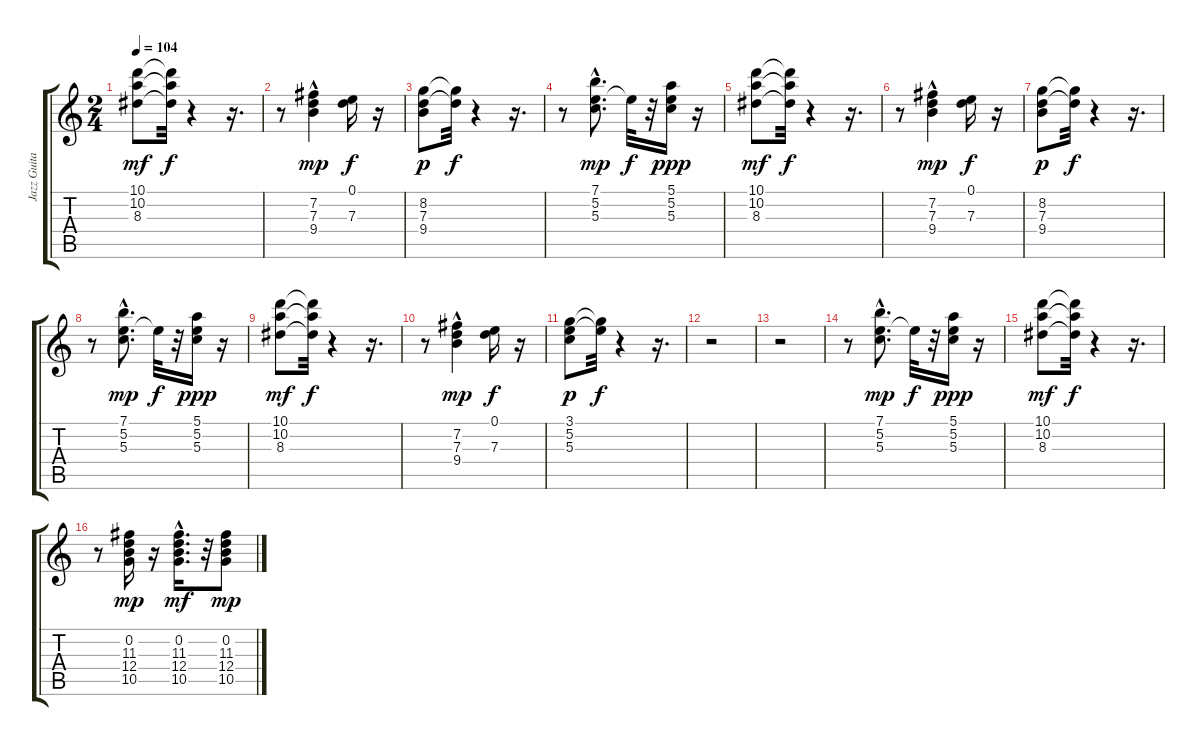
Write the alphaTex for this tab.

\track ("Jazz Guitar Gibson" "Jazz Guita") {instrument electricguitarjazz}
\staff {score tabs}
\tuning (E4 B3 G3 D3 A2 E2) {hide}
\ts (2 4)
\tempo 104
\clef g2
\ks c
(10.1 10.2 8.3).8{dy mf} (10.1{t} 10.2{t} 8.3{t}).32{dy f} r.4 r.16{d} |
r.8 (7.2 7.3{hac} 9.4{hac}).4{dy mp} (0.1 7.3).16{dy f} r.16 |
(8.2 7.3 9.4).8{dy p} (8.2{t} 7.3{t}).32{dy f} r.4 r.16{d} |
r.8 (7.1{hac} 5.2{hac} 5.3{hac}).8{d dy mp} 5.2{t}.32{dy f} r.32 (5.1 5.2 5.3).16{dy ppp} r.16 |
(10.1 10.2 8.3).8{dy mf} (10.1{t} 10.2{t} 8.3{t}).32{dy f} r.4 r.16{d} |
r.8 (7.2 7.3{hac} 9.4{hac}).4{dy mp} (0.1 7.3).16{dy f} r.16 |
(8.2 7.3 9.4).8{dy p} (8.2{t} 7.3{t}).32{dy f} r.4 r.16{d} |
r.8 (7.1{hac} 5.2{hac} 5.3{hac}).8{d dy mp} 5.2{t}.32{dy f} r.32 (5.1 5.2 5.3).16{dy ppp} r.16 |
(10.1 10.2 8.3).8{dy mf} (10.1{t} 10.2{t} 8.3{t}).32{dy f} r.4 r.16{d} |
r.8 (7.2 7.3{hac} 9.4{hac}).4{dy mp} (0.1 7.3).16{dy f} r.16 |
(3.1 5.2 5.3).8{dy p} (3.1{t} 5.2{t}).32{dy f} r.4 r.16{d} |
r.2 |
r.2 |
r.8 (7.1{hac} 5.2{hac} 5.3{hac}).8{d dy mp} 5.2{t}.32{dy f} r.32 (5.1 5.2 5.3).16{dy ppp} r.16 |
(10.1 10.2 8.3).8{dy mf} (10.1{t} 10.2{t} 8.3{t}).32{dy f} r.4 r.16{d} |
r.8 (0.2 11.3 12.4 10.5).16{dy mp} r.16 (0.2 11.3{hac} 12.4 10.5{hac}).16{d dy mf} r.32 (0.2 11.3 12.4 10.5).8{dy mp}
